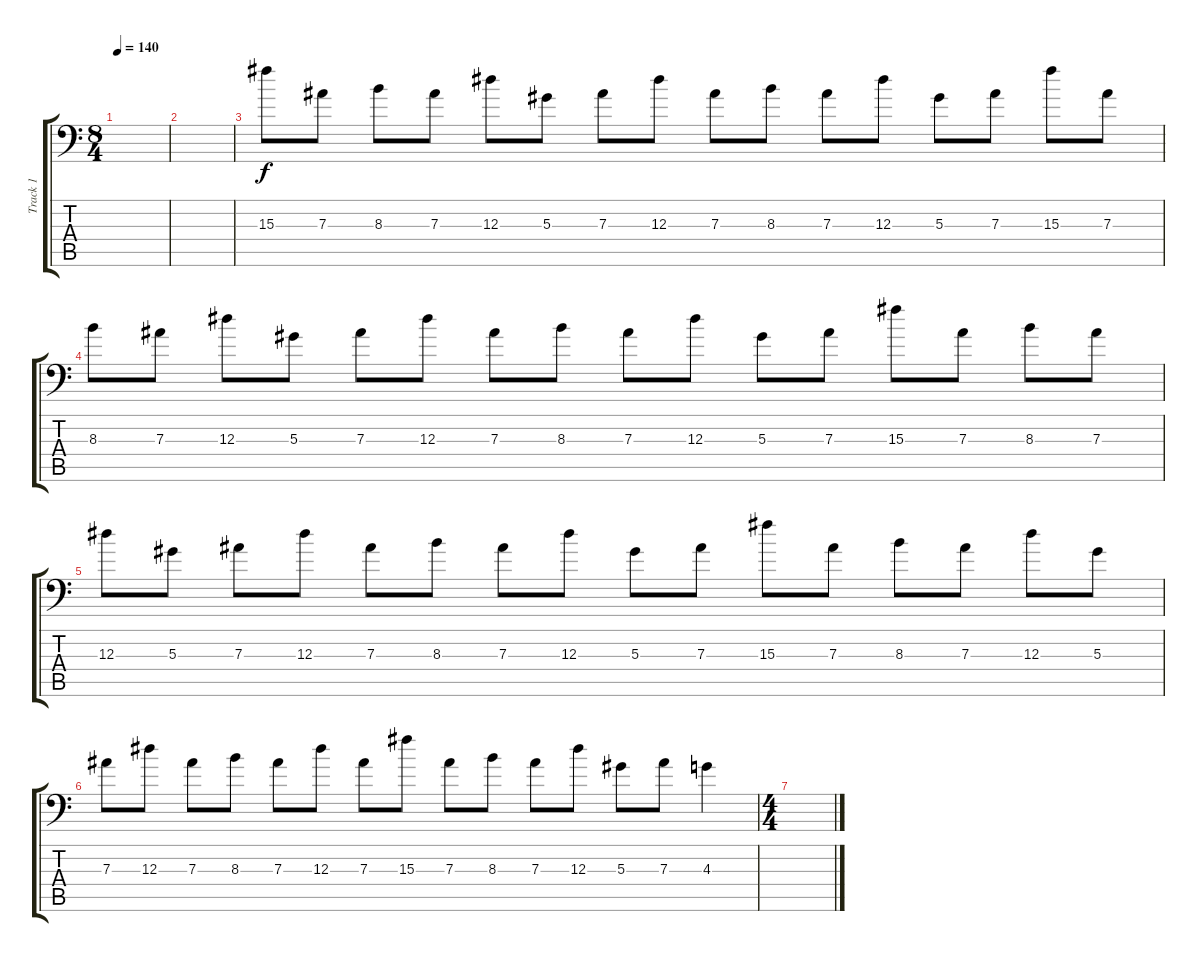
\track ("Track 1" "Track 1") {instrument acousticguitarsteel}
\staff {score tabs}
\tuning (C4 G3 Eb3 Bb2 F2 G1) {hide}
\ts (8 4)
\tempo 140
\clef f4
\ks c
|
|
15.3.8{volume 9} 7.3.8 8.3.8 7.3.8 12.3.8 5.3.8 7.3.8 12.3.8 7.3.8 8.3.8 7.3.8 12.3.8 5.3.8 7.3.8 15.3.8 7.3.8 |
8.3.8 7.3.8 12.3.8 5.3.8 7.3.8 12.3.8 7.3.8 8.3.8 7.3.8 12.3.8 5.3.8 7.3.8 15.3.8 7.3.8 8.3.8 7.3.8 |
12.3.8 5.3.8 7.3.8 12.3.8 7.3.8 8.3.8 7.3.8 12.3.8 5.3.8 7.3.8 15.3.8 7.3.8 8.3.8 7.3.8 12.3.8 5.3.8 |
7.3.8 12.3.8 7.3.8 8.3.8 7.3.8 12.3.8 7.3.8 15.3.8 7.3.8 8.3.8 7.3.8 12.3.8 5.3.8 7.3.8 4.3.4 |
\ts (4 4)
